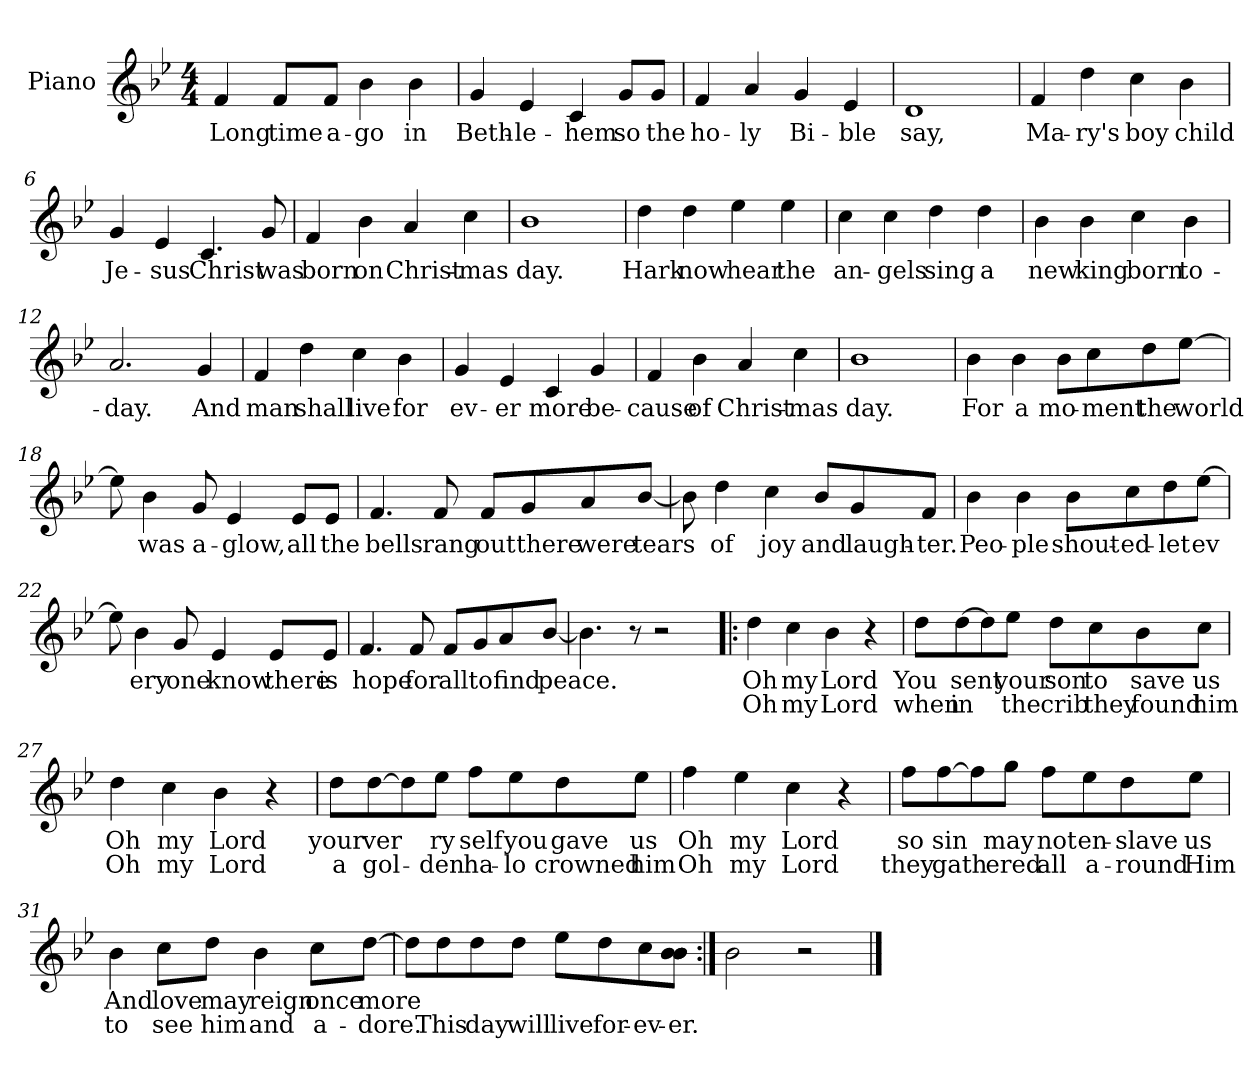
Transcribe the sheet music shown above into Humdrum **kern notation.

**kern	**text	**text
*part1	*part1	*part1
*staff1	*staff1	*staff1
*I"Piano	*	*
*I'Pno.	*	*
*clefG2	*	*
*k[b-e-]	*	*
*B-:	*	*
*M4/4	*	*
=1	=1	=1
4f/	Long	.
8f/L	time	.
8f/J	a-	.
4b-\	-go	.
4b-\	in	.
=2	=2	=2
4g/	Beth-	.
4e-/	-le-	.
4c/	-hem	.
8g/L	so	.
8g/J	the	.
=3	=3	=3
4f/	ho-	.
4a/	-ly	.
4g/	Bi-	.
4e-/	-ble	.
=4	=4	=4
1d	say,	.
!!LO:LB:g=z
=5	=5	=5
4f/	Ma-	.
4dd\	-ry's	.
4cc\	boy	.
4b-\	child	.
=6	=6	=6
4g/	Je-	.
4e-/	-sus	.
4.c/	Christ	.
8g/	was	.
=7	=7	=7
4f/	born	.
4b-\	on	.
4a/	Christ-	.
4cc\	-mas	.
=8	=8	=8
1b-	day.	.
!!LO:LB:g=z
=9	=9	=9
4dd\	Hark	.
4dd\	now	.
4ee-\	hear	.
4ee-\	the	.
=10	=10	=10
4cc\	an-	.
4cc\	-gels	.
4dd\	sing	.
4dd\	a	.
=11	=11	=11
4b-\	new	.
4b-\	king	.
4cc\	born	.
4b-\	to-	.
=12	=12	=12
2.a/	-day.	.
4g/	And	.
!!LO:LB:g=z
=13	=13	=13
4f/	man	.
4dd\	shall	.
4cc\	live	.
4b-\	for	.
=14	=14	=14
4g/	ev-	.
4e-/	-er	.
4c/	more	.
4g/	be-	.
=15	=15	=15
4f/	-cause	.
4b-\	of	.
4a/	Christ-	.
4cc\	-mas	.
=16	=16	=16
1b-	day.	.
!!LO:LB:g=z
=17	=17	=17
4b-\	For	.
4b-\	a	.
8b-\L	mo-	.
8cc\	-ment	.
8dd\	the	.
[8ee-\J	world	.
=18	=18	=18
8ee-\]	.	.
4b-\	was	.
8g/	a-	.
4e-/	-glow,	.
8e-/L	all	.
8e-/J	the	.
!!LO:LB:g=z
=19	=19	=19
4.f/	bells	.
8f/	rang	.
8f/L	out	.
8g/	there	.
8a/	were	.
[8b-/J	tears	.
=20	=20	=20
8b-\]	.	.
4dd\	of	.
4cc\	joy	.
8b-/L	and	.
8g/	laugh-	.
8f/J	-ter.	.
=21	=21	=21
4b-\	Peo-	.
4b-\	-ple	.
8b-\L	shout-	.
8cc\	-ed-	.
8dd\	-let	.
[8ee-\J	ev	.
!!LO:LB:g=z
=22	=22	=22
8ee-\]	.	.
4b-\	ery	.
8g/	one	.
4e-/	know	.
8e-/L	there	.
8e-/J	is	.
=23	=23	=23
4.f/	hope	.
8f/	for	.
8f/L	all	.
8g/	to	.
8a/	find	.
[8b-/J	peace.	.
=24	=24	=24
4.b-\]	.	.
8r	.	.
2r	.	.
=25!|:	=25!|:	=25!|:
4dd\	Oh	Oh
4cc\	my	my
4b-\	Lord	Lord
4r	.	.
!!LO:LB:g=z
=26	=26	=26
8dd\L	You	when
[8dd\	sent	in
8dd\]	.	.
8ee-\J	your	the
8dd\L	son	crib
8cc\	to	they
8b-\	save	found
8cc\J	us	him
=27	=27	=27
4dd\	Oh	Oh
4cc\	my	my
4b-\	Lord	Lord
4r	.	.
!!LO:PB:g=z
=28	=28	=28
8dd\L	your	a
[8dd\	-ver	gol-
8dd\]	.	.
8ee-\J	ry	den
8ff\L	self	ha-
8ee-\	you	-lo
8dd\	gave	crowned
8ee-\J	us	him
=29	=29	=29
4ff\	Oh	Oh
4ee-\	my	my
4cc\	Lord	Lord
4r	.	.
!!LO:LB:g=z
=30	=30	=30
8ff\L	so	they
[8ff\	sin	gath
8ff\]	.	.
8gg\J	may	ered
8ff\L	not	all
8ee-\	en-	a-
8dd\	-slave	-round
8ee-\J	us	Him
=31	=31	=31
4b-\	And	to
8cc\L	love	see
8dd\J	may	him
4b-\	reign	and
8cc\L	once	a-
[8dd\J	more	-dore.
!!LO:LB:g=z
=32	=32	=32
8dd\L]	.	.
8dd\	.	This
8dd\	.	day
8dd\J	.	will
8ee-\L	.	live
8dd\	.	for-
8cc\	.	-ev-
8b-\ 8b-\ 8b-\J	.	-er.
=33:|!	=33:|!	=33:|!
2b-\	.	.
2r	.	.
==	==	==
*-	*-	*-
